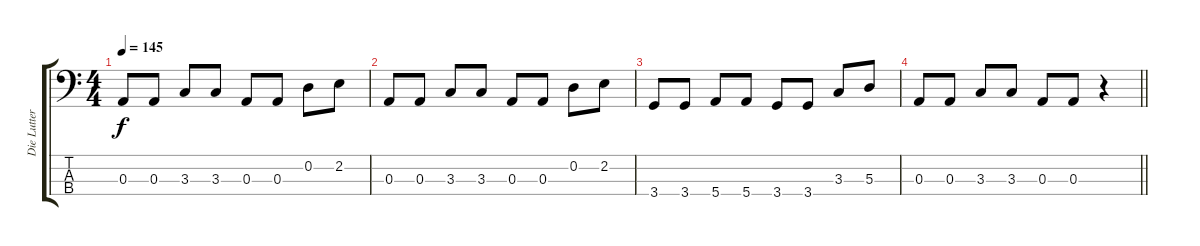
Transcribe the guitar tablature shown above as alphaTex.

\track ("Die Lutter" "Die Lutter") {instrument electricbasspick}
\staff {score tabs}
\tuning (G2 D2 A1 E1) {hide}
\ts (4 4)
\tempo 145
\clef f4
\ks c
0.3.8{dy f} 0.3.8 3.3.8 3.3.8 0.3.8 0.3.8 0.2.8 2.2.8 |
0.3.8 0.3.8 3.3.8 3.3.8 0.3.8 0.3.8 0.2.8 2.2.8 |
3.4.8 3.4.8 5.4.8 5.4.8 3.4.8 3.4.8 3.3.8 5.3.8 |
\barLineRight lightlight
0.3.8 0.3.8 3.3.8 3.3.8 0.3.8 0.3.8 r.4
